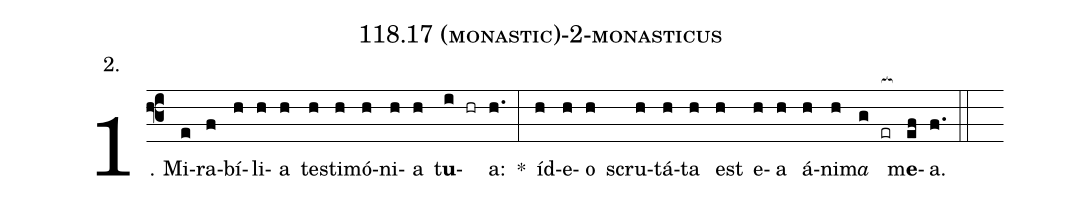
name: 118.17 (monastic)-2-monasticus;
annotation: 2.;
%%
(f3)1. Mi(e)ra(f)bí(h)li(h)a(h) tes(h)ti(h)mó(h)ni(h)a(h) t<b>u</b>(i hr)a:(h.) *(:) íd(h)e(h)o(h) scru(h)tá(h)ta(h) est(h) e(h)a(h) á(h)ni(h)m<i>a</i>(g er[ocb:1{]) m<b>e</b>(ef[ocb:0}])a.(f.) (::)
